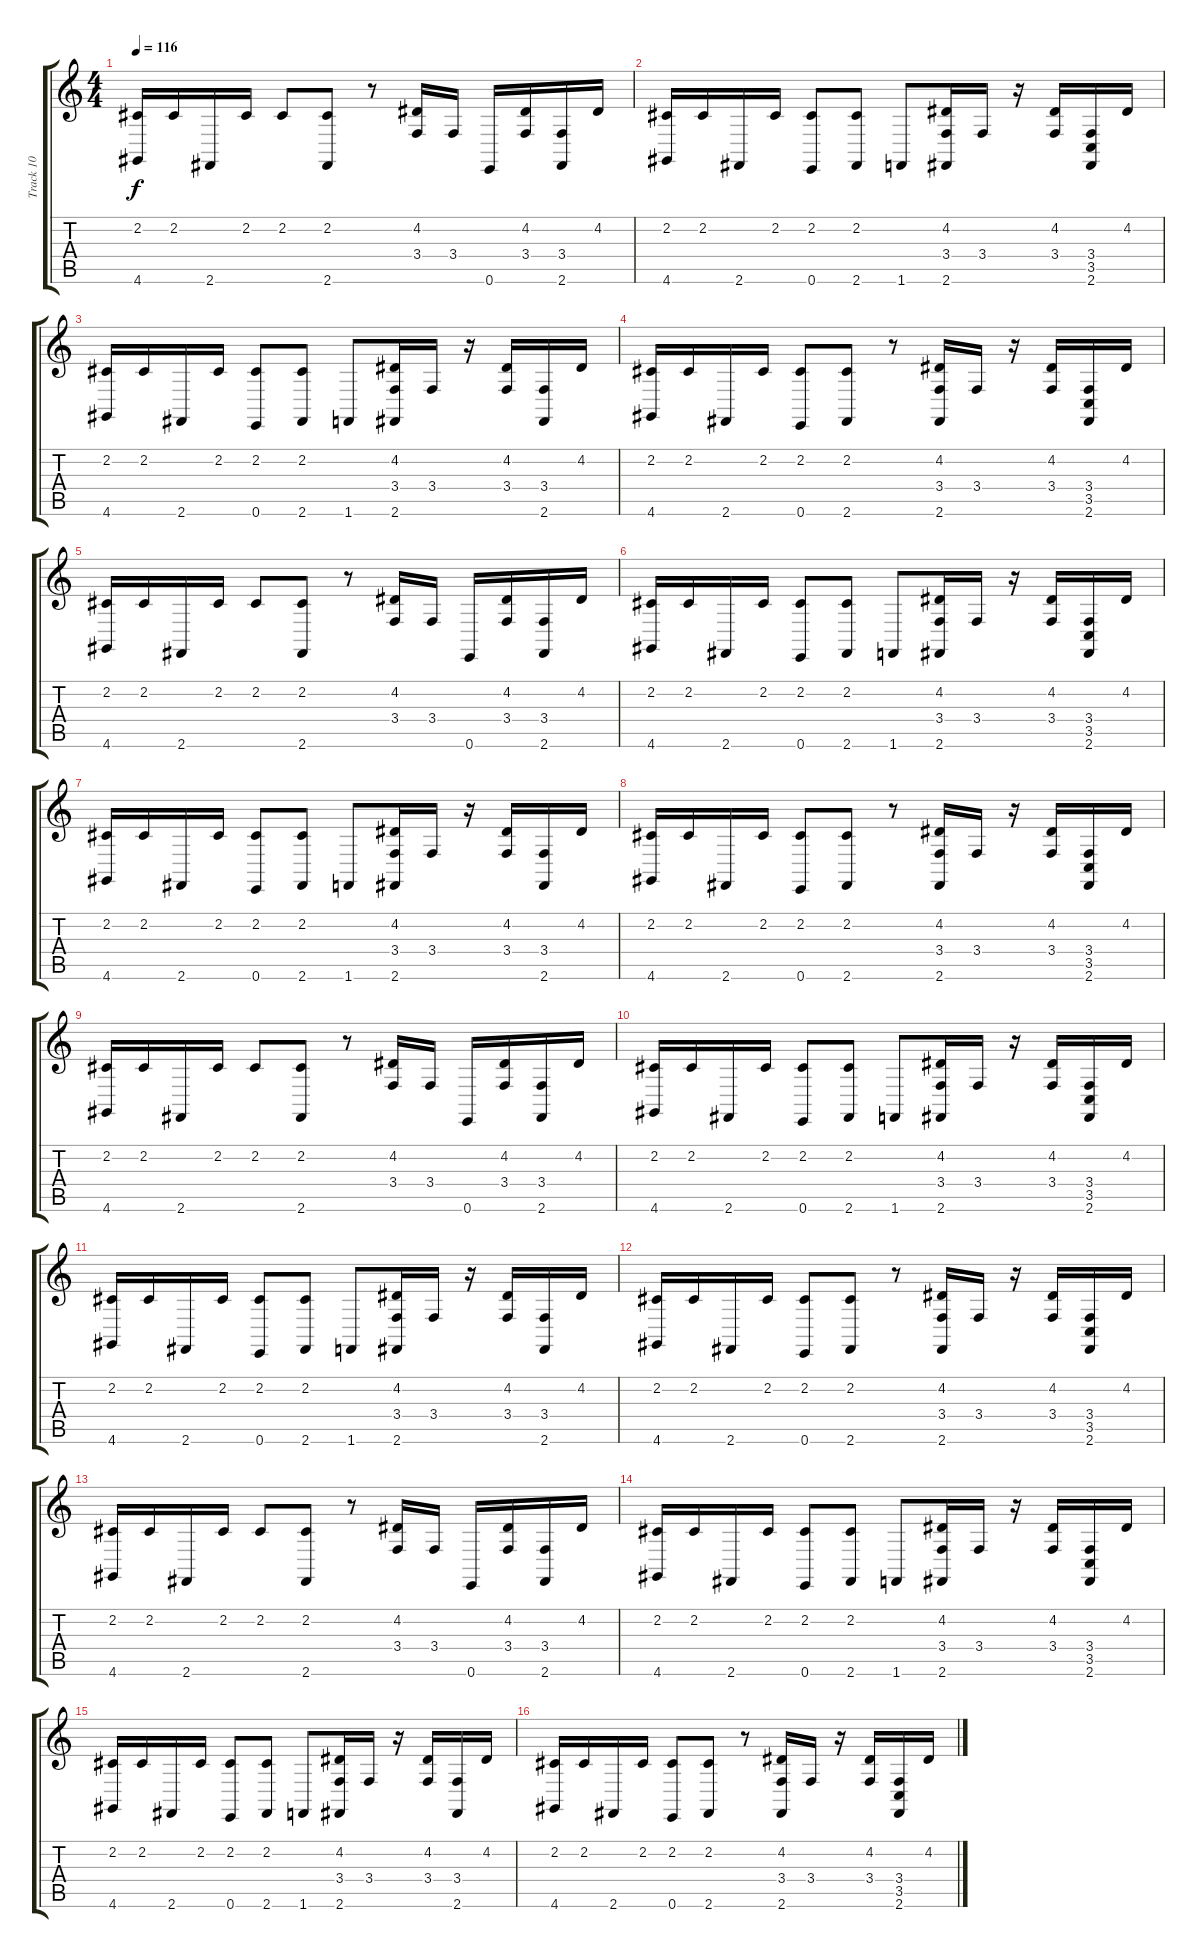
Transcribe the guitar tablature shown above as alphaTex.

\track ("Track 10" "Track 10") {instrument fx1rain}
\staff {score tabs}
\tuning (E4 B3 G3 D3 A2 E2) {hide}
\ts (4 4)
\tempo 116
\clef g2
\ks c
(2.2 4.6).16{dy f} 2.2.16 2.6.16 2.2.16 2.2.8 (2.2 2.6).8 r.8 (4.2 3.4).16 3.4.16 0.6.16 (4.2 3.4).16 (3.4 2.6).16 4.2.16 |
(2.2 4.6).16 2.2.16 2.6.16 2.2.16 (2.2 0.6).8 (2.2 2.6).8 1.6.8 (4.2 3.4 2.6).16 3.4.16 r.16 (4.2 3.4).16 (3.4 3.5 2.6).16 4.2.16 |
(2.2 4.6).16 2.2.16 2.6.16 2.2.16 (2.2 0.6).8 (2.2 2.6).8 1.6.8 (4.2 3.4 2.6).16 3.4.16 r.16 (4.2 3.4).16 (3.4 2.6).16 4.2.16 |
(2.2 4.6).16 2.2.16 2.6.16 2.2.16 (2.2 0.6).8 (2.2 2.6).8 r.8 (4.2 3.4 2.6).16 3.4.16 r.16 (4.2 3.4).16 (3.4 3.5 2.6).16 4.2.16 |
(2.2 4.6).16 2.2.16 2.6.16 2.2.16 2.2.8 (2.2 2.6).8 r.8 (4.2 3.4).16 3.4.16 0.6.16 (4.2 3.4).16 (3.4 2.6).16 4.2.16 |
(2.2 4.6).16 2.2.16 2.6.16 2.2.16 (2.2 0.6).8 (2.2 2.6).8 1.6.8 (4.2 3.4 2.6).16 3.4.16 r.16 (4.2 3.4).16 (3.4 3.5 2.6).16 4.2.16 |
(2.2 4.6).16 2.2.16 2.6.16 2.2.16 (2.2 0.6).8 (2.2 2.6).8 1.6.8 (4.2 3.4 2.6).16 3.4.16 r.16 (4.2 3.4).16 (3.4 2.6).16 4.2.16 |
(2.2 4.6).16 2.2.16 2.6.16 2.2.16 (2.2 0.6).8 (2.2 2.6).8 r.8 (4.2 3.4 2.6).16 3.4.16 r.16 (4.2 3.4).16 (3.4 3.5 2.6).16 4.2.16 |
(2.2 4.6).16 2.2.16 2.6.16 2.2.16 2.2.8 (2.2 2.6).8 r.8 (4.2 3.4).16 3.4.16 0.6.16 (4.2 3.4).16 (3.4 2.6).16 4.2.16 |
(2.2 4.6).16 2.2.16 2.6.16 2.2.16 (2.2 0.6).8 (2.2 2.6).8 1.6.8 (4.2 3.4 2.6).16 3.4.16 r.16 (4.2 3.4).16 (3.4 3.5 2.6).16 4.2.16 |
(2.2 4.6).16 2.2.16 2.6.16 2.2.16 (2.2 0.6).8 (2.2 2.6).8 1.6.8 (4.2 3.4 2.6).16 3.4.16 r.16 (4.2 3.4).16 (3.4 2.6).16 4.2.16 |
(2.2 4.6).16 2.2.16 2.6.16 2.2.16 (2.2 0.6).8 (2.2 2.6).8 r.8 (4.2 3.4 2.6).16 3.4.16 r.16 (4.2 3.4).16 (3.4 3.5 2.6).16 4.2.16 |
(2.2 4.6).16 2.2.16 2.6.16 2.2.16 2.2.8 (2.2 2.6).8 r.8 (4.2 3.4).16 3.4.16 0.6.16 (4.2 3.4).16 (3.4 2.6).16 4.2.16 |
(2.2 4.6).16 2.2.16 2.6.16 2.2.16 (2.2 0.6).8 (2.2 2.6).8 1.6.8 (4.2 3.4 2.6).16 3.4.16 r.16 (4.2 3.4).16 (3.4 3.5 2.6).16 4.2.16 |
(2.2 4.6).16 2.2.16 2.6.16 2.2.16 (2.2 0.6).8 (2.2 2.6).8 1.6.8 (4.2 3.4 2.6).16 3.4.16 r.16 (4.2 3.4).16 (3.4 2.6).16 4.2.16 |
(2.2 4.6).16 2.2.16 2.6.16 2.2.16 (2.2 0.6).8 (2.2 2.6).8 r.8 (4.2 3.4 2.6).16 3.4.16 r.16 (4.2 3.4).16 (3.4 3.5 2.6).16 4.2.16
